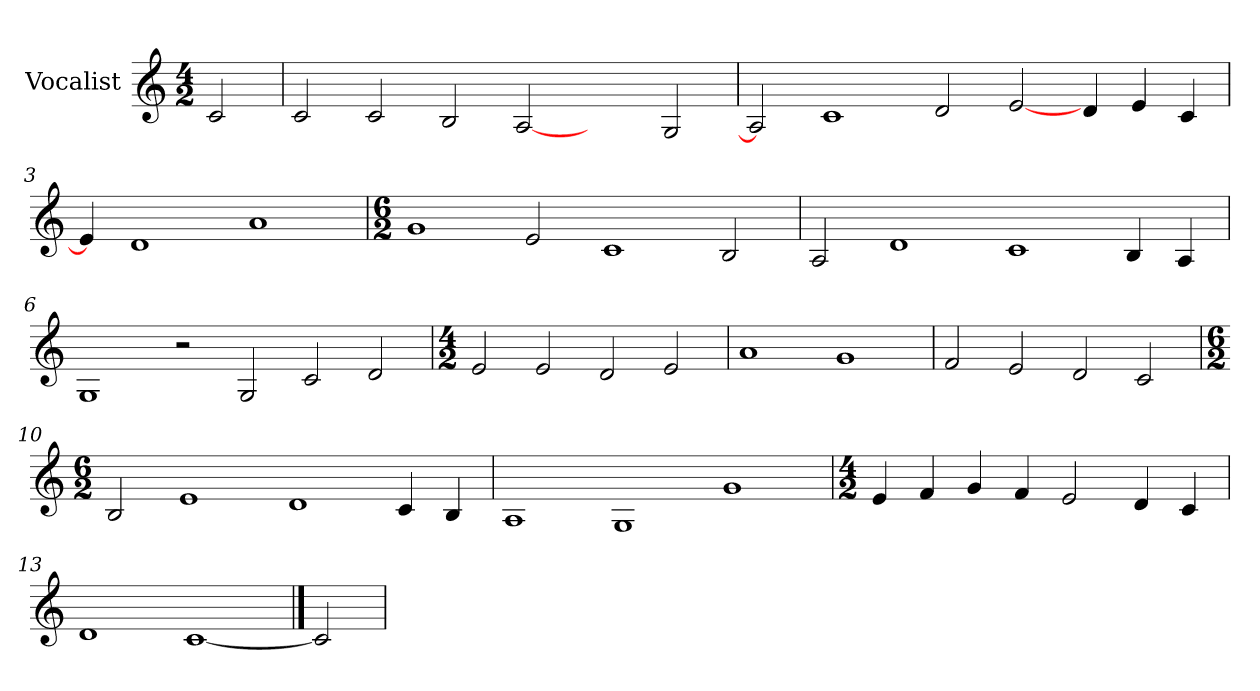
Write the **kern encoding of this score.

**kern
*part1
*staff1
*I"Vocalist
*k[]
*C:
*M4/2
=
2c
=1
2c
2c
2B
[2A
2ryy
2G
=2
2A]
1c
2d
[2e
4d
4e
4c
=3
4e]
1d
1a
=4
*M6/2
1g
2e
1c
2B
=5
2A
1d
1c
4B
4A
=6
1G
2r
2G
2c
2d
=7
*M4/2
2e
2e
2d
2e
=8
1a
1g
=9
2f
2e
2d
2c
=10
*M6/2
2B
1e
1d
4c
4B
=11
1A
1G
1g
=12
*M4/2
4e
4f
4g
4f
2e
4d
4c
=13
1d
[1c
==14
2c]
=
*-
